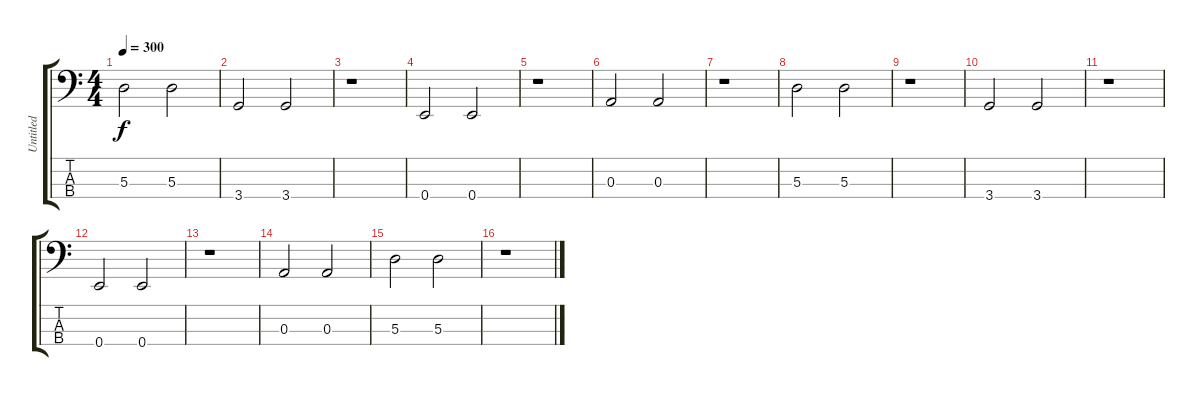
\track ("Untitled" "Untitled") {instrument electricbassfinger}
\staff {score tabs}
\tuning (G2 D2 A1 E1) {hide}
\ts (4 4)
\tempo 300
\clef f4
\ks c
5.3.2{dy f} 5.3.2 |
3.4.2 3.4.2 |
r.1 |
0.4.2 0.4.2 |
r.1 |
0.3.2 0.3.2 |
r.1 |
5.3.2 5.3.2 |
r.1 |
3.4.2 3.4.2 |
r.1 |
0.4.2 0.4.2 |
r.1 |
0.3.2 0.3.2 |
5.3.2 5.3.2 |
r.1
